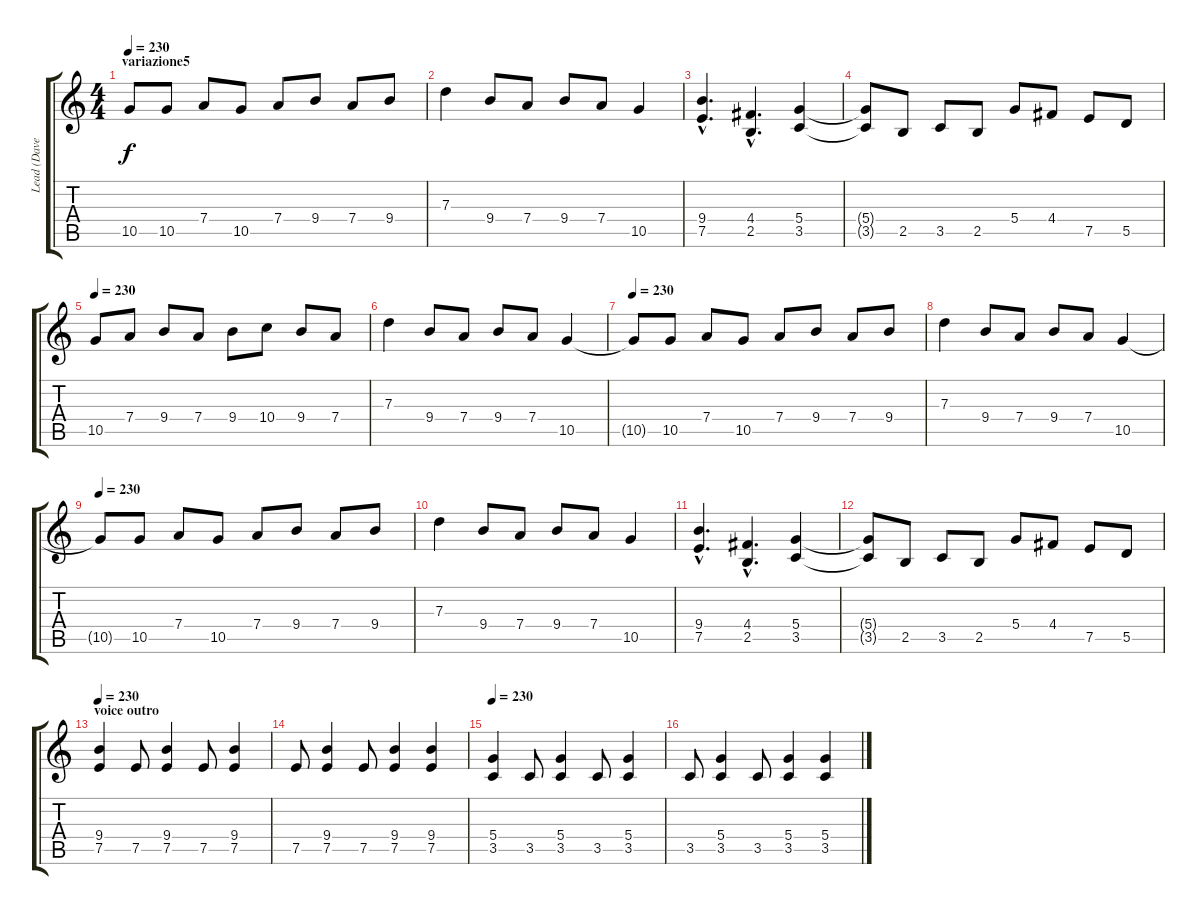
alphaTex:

\track ("Lead (Dave)" "Lead (Dave") {instrument distortionguitar}
\staff {score tabs}
\tuning (E4 B3 G3 D3 A2 E2) {hide}
\ts (4 4)
\section ("" "variazione5")
\tempo 230
\clef g2
\ks c
10.5{t}.8{dy f} 10.5.8 7.4.8 10.5.8 7.4.8 9.4.8 7.4.8 9.4.8 |
7.3.4 9.4.8 7.4.8 9.4.8 7.4.8 10.5.4 |
(9.4{hac} 7.5{hac}).4{d} (4.4{hac} 2.5{hac}).4{d} (5.4 3.5).4 |
(5.4{t} 3.5{t}).8 2.5.8 3.5.8 2.5.8 5.4.8 4.4.8 7.5.8 5.5.8 |
\tempo 230
10.5.8 7.4.8 9.4.8 7.4.8 9.4.8 10.4.8 9.4.8 7.4.8 |
7.3.4 9.4.8 7.4.8 9.4.8 7.4.8 10.5.4 |
\tempo 230
10.5{t}.8 10.5.8 7.4.8 10.5.8 7.4.8 9.4.8 7.4.8 9.4.8 |
7.3.4 9.4.8 7.4.8 9.4.8 7.4.8 10.5.4 |
\tempo 230
10.5{t}.8 10.5.8 7.4.8 10.5.8 7.4.8 9.4.8 7.4.8 9.4.8 |
7.3.4 9.4.8 7.4.8 9.4.8 7.4.8 10.5.4 |
(9.4{hac} 7.5{hac}).4{d} (4.4{hac} 2.5{hac}).4{d} (5.4 3.5).4 |
(5.4{t} 3.5{t}).8 2.5.8 3.5.8 2.5.8 5.4.8 4.4.8 7.5.8 5.5.8 |
\section ("" "voice outro")
\tempo 230
(9.4 7.5).4 7.5.8 (9.4 7.5).4 7.5.8 (9.4 7.5).4 |
7.5.8 (9.4 7.5).4 7.5.8 (9.4 7.5).4 (9.4 7.5).4 |
\tempo 230
(5.4 3.5).4 3.5.8 (5.4 3.5).4 3.5.8 (5.4 3.5).4 |
3.5.8 (5.4 3.5).4 3.5.8 (5.4 3.5).4 (5.4 3.5).4
